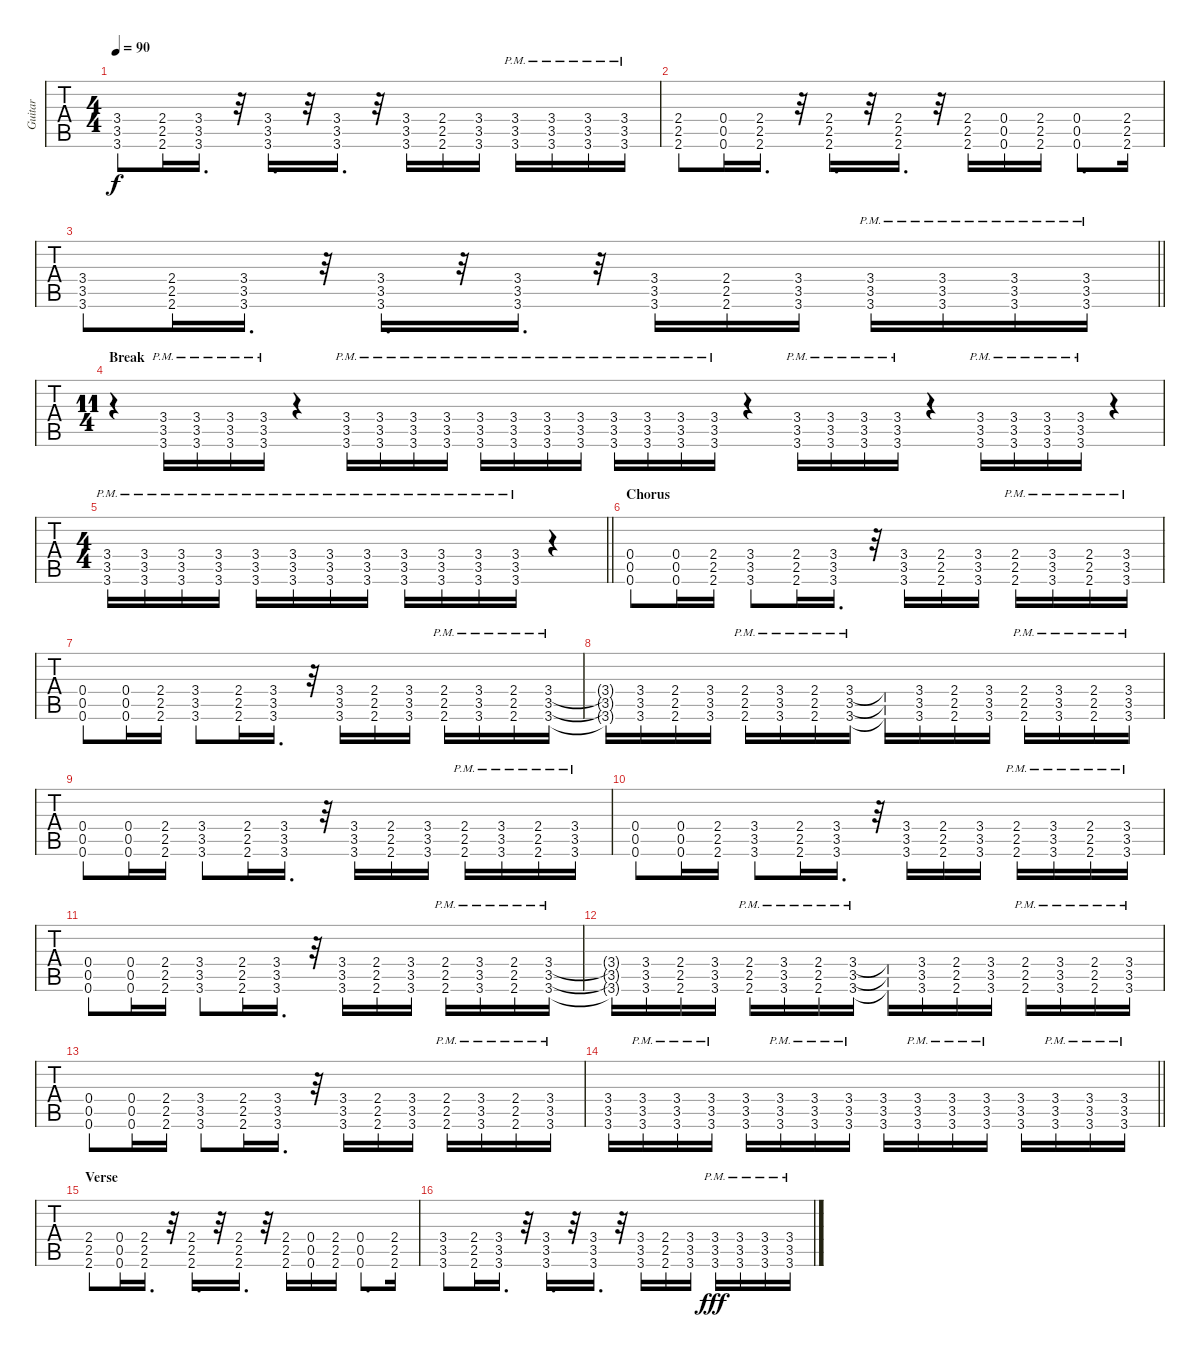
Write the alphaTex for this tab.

\track ("Guitar" "Guitar") {instrument distortionguitar}
\staff {tabs}
\tuning (Db4 Ab3 E3 B2 Gb2 B1) {hide}
\ts (4 4)
\tempo 90
\clef g2
\ks c
(3.4 3.5 3.6).8{dy f} (2.4 2.5 2.6).16 (3.4 3.5 3.6).16{d} r.32 (3.4 3.5 3.6).16{d} r.32 (3.4 3.5 3.6).16{d} r.32 (3.4 3.5 3.6).16 (2.4 2.5 2.6).16 (3.4 3.5 3.6).16 (3.4{pm} 3.5{pm} 3.6{pm}).16 (3.4{pm} 3.5{pm} 3.6{pm}).16 (3.4{pm} 3.5{pm} 3.6{pm}).16 (3.4{pm} 3.5{pm} 3.6{pm}).16 |
(2.4 2.5 2.6).8 (0.4 0.5 0.6).16 (2.4 2.5 2.6).16{d} r.32 (2.4 2.5 2.6).16{d} r.32 (2.4 2.5 2.6).16{d} r.32 (2.4 2.5 2.6).16 (0.4 0.5 0.6).16 (2.4 2.5 2.6).16 (0.4 0.5 0.6).8{d} (2.4 2.5 2.6).16 |
\barLineRight lightlight
(3.4 3.5 3.6).8 (2.4 2.5 2.6).16 (3.4 3.5 3.6).16{d} r.32 (3.4 3.5 3.6).16{d} r.32 (3.4 3.5 3.6).16{d} r.32 (3.4 3.5 3.6).16 (2.4 2.5 2.6).16 (3.4 3.5 3.6).16 (3.4{pm} 3.5{pm} 3.6{pm}).16 (3.4{pm} 3.5{pm} 3.6{pm}).16 (3.4{pm} 3.5{pm} 3.6{pm}).16 (3.4{pm} 3.5{pm} 3.6{pm}).16 |
\ts (11 4)
\section ("" "Break")
r.4 (3.4{pm} 3.5{pm} 3.6{pm}).16 (3.4{pm} 3.5{pm} 3.6{pm}).16 (3.4{pm} 3.5{pm} 3.6{pm}).16 (3.4{pm} 3.5{pm} 3.6{pm}).16 r.4 (3.4{pm} 3.5{pm} 3.6{pm}).16 (3.4{pm} 3.5{pm} 3.6{pm}).16 (3.4{pm} 3.5{pm} 3.6{pm}).16 (3.4{pm} 3.5{pm} 3.6{pm}).16 (3.4{pm} 3.5{pm} 3.6{pm}).16 (3.4{pm} 3.5{pm} 3.6{pm}).16 (3.4{pm} 3.5{pm} 3.6{pm}).16 (3.4{pm} 3.5{pm} 3.6{pm}).16 (3.4{pm} 3.5{pm} 3.6{pm}).16 (3.4{pm} 3.5{pm} 3.6{pm}).16 (3.4{pm} 3.5{pm} 3.6{pm}).16 (3.4{pm} 3.5{pm} 3.6{pm}).16 r.4 (3.4{pm} 3.5{pm} 3.6{pm}).16 (3.4{pm} 3.5{pm} 3.6{pm}).16 (3.4{pm} 3.5{pm} 3.6{pm}).16 (3.4{pm} 3.5{pm} 3.6{pm}).16 r.4 (3.4{pm} 3.5{pm} 3.6{pm}).16 (3.4{pm} 3.5{pm} 3.6{pm}).16 (3.4{pm} 3.5{pm} 3.6{pm}).16 (3.4{pm} 3.5{pm} 3.6{pm}).16 r.4 |
\ts (4 4)
\barLineRight lightlight
(3.4{pm} 3.5{pm} 3.6{pm}).16 (3.4{pm} 3.5{pm} 3.6{pm}).16 (3.4{pm} 3.5{pm} 3.6{pm}).16 (3.4{pm} 3.5{pm} 3.6{pm}).16 (3.4{pm} 3.5{pm} 3.6{pm}).16 (3.4{pm} 3.5{pm} 3.6{pm}).16 (3.4{pm} 3.5{pm} 3.6{pm}).16 (3.4{pm} 3.5{pm} 3.6{pm}).16 (3.4{pm} 3.5{pm} 3.6{pm}).16 (3.4{pm} 3.5{pm} 3.6{pm}).16 (3.4{pm} 3.5{pm} 3.6{pm}).16 (3.4{pm} 3.5{pm} 3.6{pm}).16 r.4 |
\section ("" "Chorus")
(0.4 0.5 0.6).8 (0.4 0.5 0.6).16 (2.4 2.5 2.6).16 (3.4 3.5 3.6).8 (2.4 2.5 2.6).16 (3.4 3.5 3.6).16{d} r.32 (3.4 3.5 3.6).16 (2.4 2.5 2.6).16 (3.4 3.5 3.6).16 (2.4{pm} 2.5{pm} 2.6{pm}).16 (3.4{pm} 3.5{pm} 3.6{pm}).16 (2.4{pm} 2.5{pm} 2.6{pm}).16 (3.4{pm} 3.5{pm} 3.6{pm}).16 |
(0.4 0.5 0.6).8 (0.4 0.5 0.6).16 (2.4 2.5 2.6).16 (3.4 3.5 3.6).8 (2.4 2.5 2.6).16 (3.4 3.5 3.6).16{d} r.32 (3.4 3.5 3.6).16 (2.4 2.5 2.6).16 (3.4 3.5 3.6).16 (2.4{pm} 2.5{pm} 2.6{pm}).16 (3.4{pm} 3.5{pm} 3.6{pm}).16 (2.4{pm} 2.5{pm} 2.6{pm}).16 (3.4{pm} 3.5{pm} 3.6{pm}).16 |
(3.4{t} 3.5{t} 3.6{t}).16 (3.4 3.5 3.6).16 (2.4 2.5 2.6).16 (3.4 3.5 3.6).16 (2.4{pm} 2.5{pm} 2.6{pm}).16 (3.4{pm} 3.5{pm} 3.6{pm}).16 (2.4{pm} 2.5{pm} 2.6{pm}).16 (3.4{pm} 3.5{pm} 3.6{pm}).16 (3.4{t} 3.5{t} 3.6{t}).16 (3.4 3.5 3.6).16 (2.4 2.5 2.6).16 (3.4 3.5 3.6).16 (2.4{pm} 2.5{pm} 2.6{pm}).16 (3.4{pm} 3.5{pm} 3.6{pm}).16 (2.4{pm} 2.5{pm} 2.6{pm}).16 (3.4{pm} 3.5{pm} 3.6{pm}).16 |
(0.4 0.5 0.6).8 (0.4 0.5 0.6).16 (2.4 2.5 2.6).16 (3.4 3.5 3.6).8 (2.4 2.5 2.6).16 (3.4 3.5 3.6).16{d} r.32 (3.4 3.5 3.6).16 (2.4 2.5 2.6).16 (3.4 3.5 3.6).16 (2.4{pm} 2.5{pm} 2.6{pm}).16 (3.4{pm} 3.5{pm} 3.6{pm}).16 (2.4{pm} 2.5{pm} 2.6{pm}).16 (3.4{pm} 3.5{pm} 3.6{pm}).16 |
(0.4 0.5 0.6).8 (0.4 0.5 0.6).16 (2.4 2.5 2.6).16 (3.4 3.5 3.6).8 (2.4 2.5 2.6).16 (3.4 3.5 3.6).16{d} r.32 (3.4 3.5 3.6).16 (2.4 2.5 2.6).16 (3.4 3.5 3.6).16 (2.4{pm} 2.5{pm} 2.6{pm}).16 (3.4{pm} 3.5{pm} 3.6{pm}).16 (2.4{pm} 2.5{pm} 2.6{pm}).16 (3.4{pm} 3.5{pm} 3.6{pm}).16 |
(0.4 0.5 0.6).8 (0.4 0.5 0.6).16 (2.4 2.5 2.6).16 (3.4 3.5 3.6).8 (2.4 2.5 2.6).16 (3.4 3.5 3.6).16{d} r.32 (3.4 3.5 3.6).16 (2.4 2.5 2.6).16 (3.4 3.5 3.6).16 (2.4{pm} 2.5{pm} 2.6{pm}).16 (3.4{pm} 3.5{pm} 3.6{pm}).16 (2.4{pm} 2.5{pm} 2.6{pm}).16 (3.4{pm} 3.5{pm} 3.6{pm}).16 |
(3.4{t} 3.5{t} 3.6{t}).16 (3.4 3.5 3.6).16 (2.4 2.5 2.6).16 (3.4 3.5 3.6).16 (2.4{pm} 2.5{pm} 2.6{pm}).16 (3.4{pm} 3.5{pm} 3.6{pm}).16 (2.4{pm} 2.5{pm} 2.6{pm}).16 (3.4{pm} 3.5{pm} 3.6{pm}).16 (3.4{t} 3.5{t} 3.6{t}).16 (3.4 3.5 3.6).16 (2.4 2.5 2.6).16 (3.4 3.5 3.6).16 (2.4{pm} 2.5{pm} 2.6{pm}).16 (3.4{pm} 3.5{pm} 3.6{pm}).16 (2.4{pm} 2.5{pm} 2.6{pm}).16 (3.4{pm} 3.5{pm} 3.6{pm}).16 |
(0.4 0.5 0.6).8 (0.4 0.5 0.6).16 (2.4 2.5 2.6).16 (3.4 3.5 3.6).8 (2.4 2.5 2.6).16 (3.4 3.5 3.6).16{d} r.32 (3.4 3.5 3.6).16 (2.4 2.5 2.6).16 (3.4 3.5 3.6).16 (2.4{pm} 2.5{pm} 2.6{pm}).16 (3.4{pm} 3.5{pm} 3.6{pm}).16 (2.4{pm} 2.5{pm} 2.6{pm}).16 (3.4{pm} 3.5{pm} 3.6{pm}).16 |
\barLineRight lightlight
(3.4 3.5 3.6).16 (3.4{pm} 3.5{pm} 3.6{pm}).16 (3.4{pm} 3.5{pm} 3.6{pm}).16 (3.4{pm} 3.5{pm} 3.6{pm}).16 (3.4 3.5 3.6).16 (3.4{pm} 3.5{pm} 3.6{pm}).16 (3.4{pm} 3.5{pm} 3.6{pm}).16 (3.4{pm} 3.5{pm} 3.6{pm}).16 (3.4 3.5 3.6).16 (3.4{pm} 3.5{pm} 3.6{pm}).16 (3.4{pm} 3.5{pm} 3.6{pm}).16 (3.4{pm} 3.5{pm} 3.6{pm}).16 (3.4 3.5 3.6).16 (3.4{pm} 3.5{pm} 3.6{pm}).16 (3.4{pm} 3.5{pm} 3.6{pm}).16 (3.4{pm} 3.5{pm} 3.6{pm}).16 |
\section ("" "Verse")
(2.4 2.5 2.6).8 (0.4 0.5 0.6).16 (2.4 2.5 2.6).16{d} r.32 (2.4 2.5 2.6).16{d} r.32 (2.4 2.5 2.6).16{d} r.32 (2.4 2.5 2.6).16 (0.4 0.5 0.6).16 (2.4 2.5 2.6).16 (0.4 0.5 0.6).8{d} (2.4 2.5 2.6).16 |
(3.4 3.5 3.6).8 (2.4 2.5 2.6).16 (3.4 3.5 3.6).16{d} r.32 (3.4 3.5 3.6).16{d} r.32 (3.4 3.5 3.6).16{d} r.32 (3.4 3.5 3.6).16 (2.4 2.5 2.6).16 (3.4 3.5 3.6).16 (3.4{pm} 3.5{pm} 3.6{pm}).16{dy fff} (3.4{pm} 3.5{pm} 3.6{pm}).16 (3.4{pm} 3.5{pm} 3.6{pm}).16 (3.4{pm} 3.5{pm} 3.6{pm}).16
